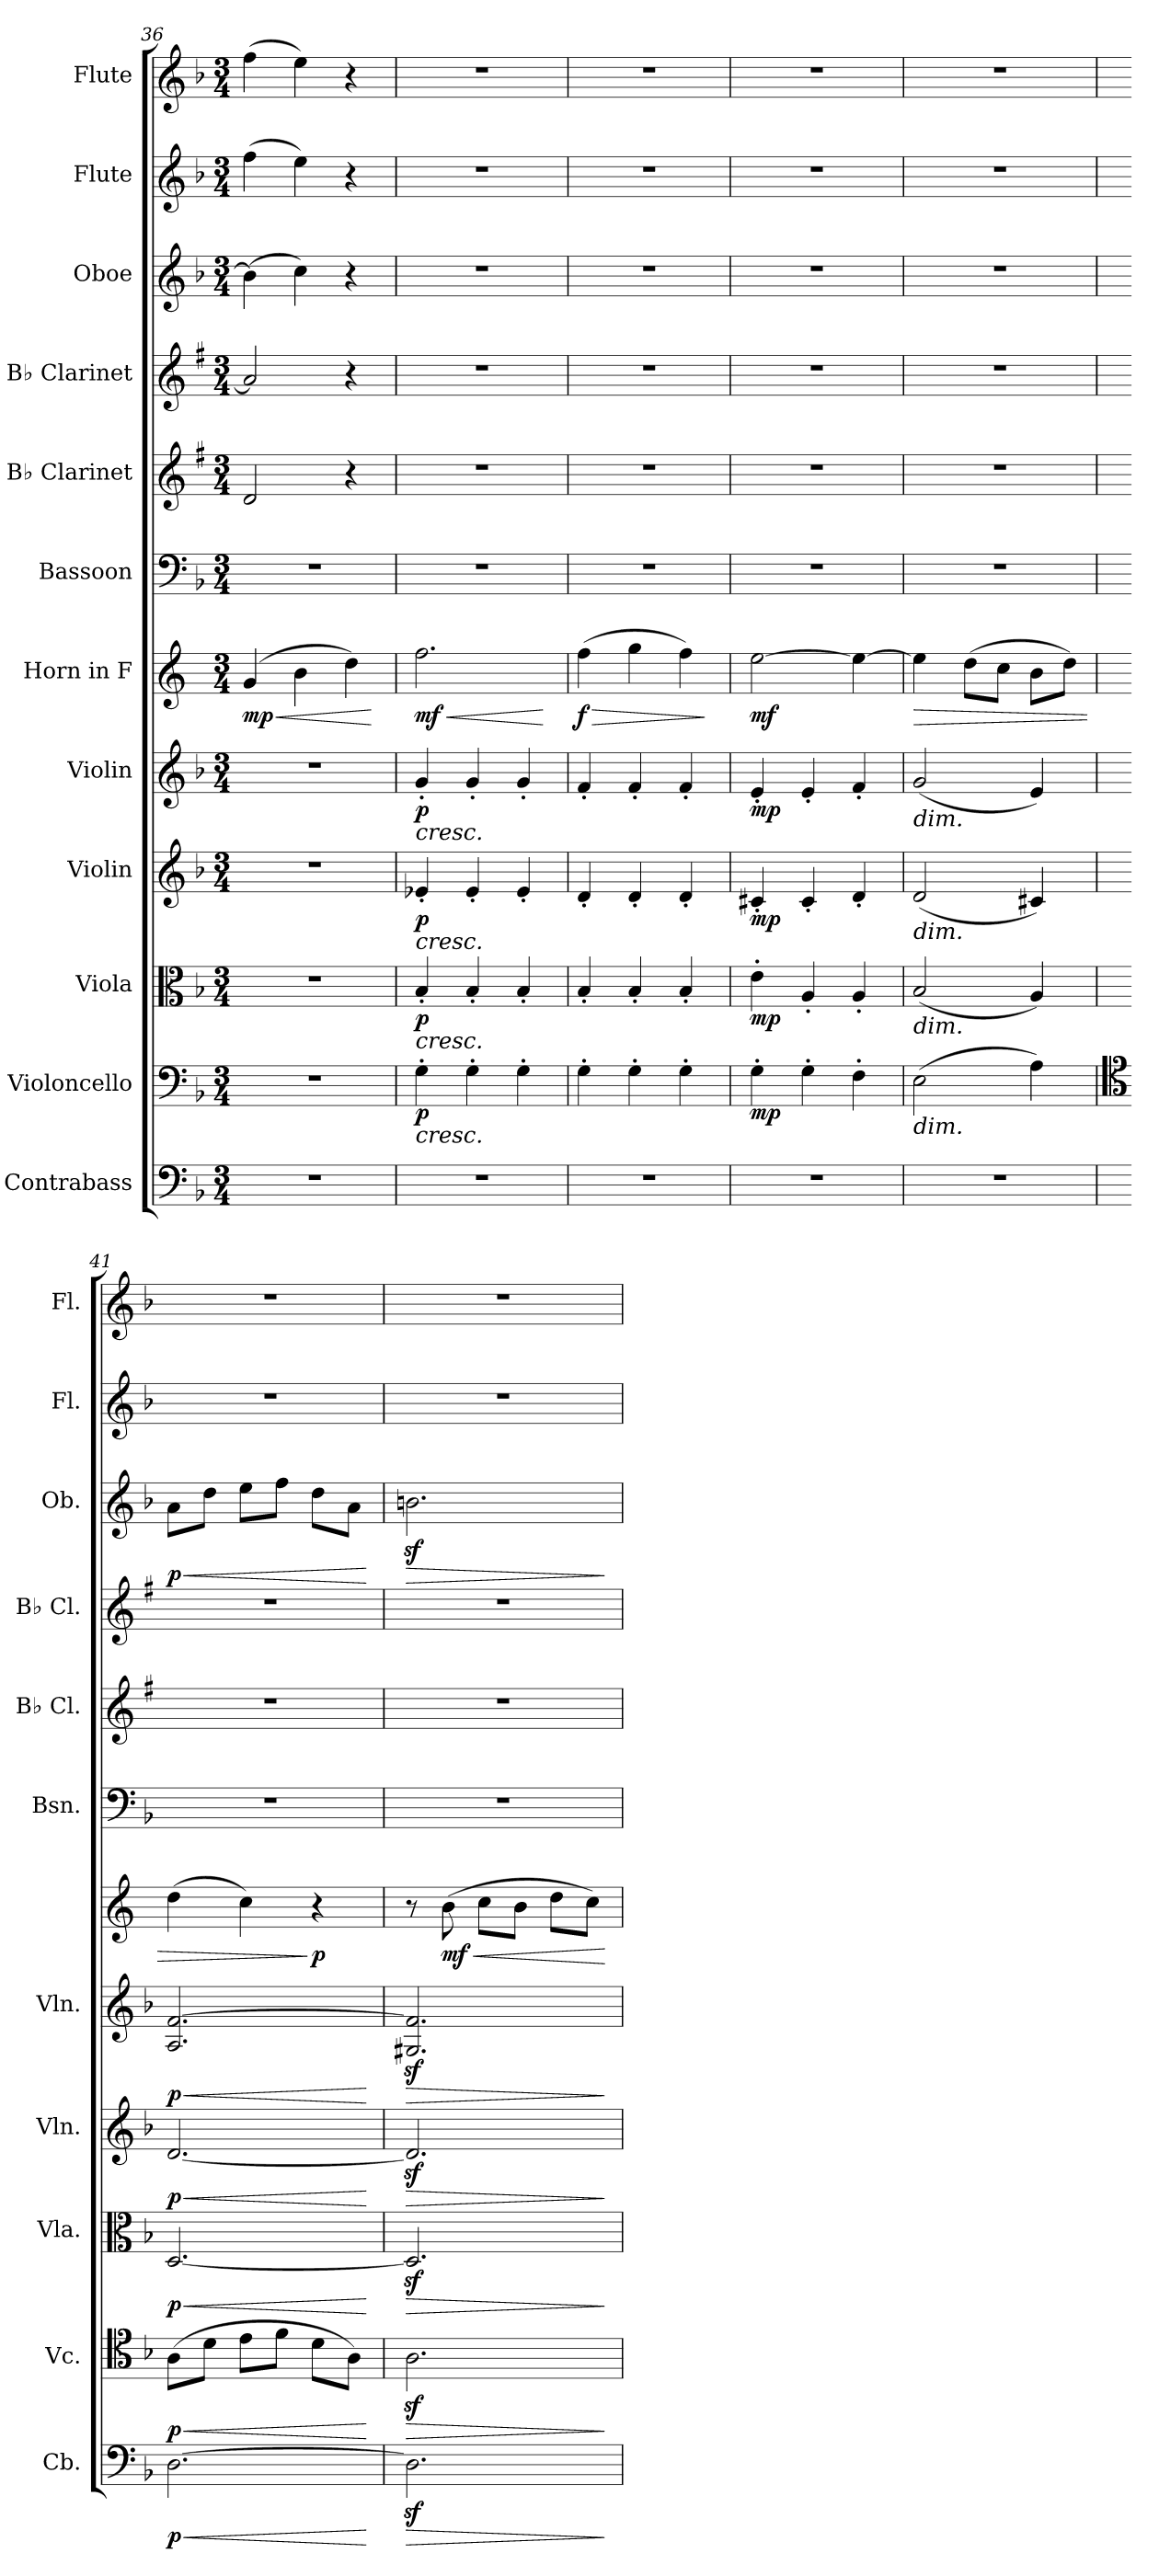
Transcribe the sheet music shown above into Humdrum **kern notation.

**kern	**dynam	**kern	**dynam	**kern	**dynam	**kern	**dynam	**kern	**dynam	**kern	**dynam	**kern	**kern	**kern	**kern	**dynam	**kern	**kern
*part12	*part12	*part11	*part11	*part10	*part10	*part9	*part9	*part8	*part8	*part7	*part7	*part6	*part5	*part4	*part3	*part3	*part2	*part1
*staff12	*staff12	*staff11	*staff11	*staff10	*staff10	*staff9	*staff9	*staff8	*staff8	*staff7	*staff7	*staff6	*staff5	*staff4	*staff3	*staff3	*staff2	*staff1
*I"Contrabass	*	*I"Violoncello	*	*I"Viola	*	*I"Violin	*	*I"Violin	*	*I"Horn in F	*	*I"Bassoon	*I"B♭ Clarinet	*I"B♭ Clarinet	*I"Oboe	*	*I"Flute	*I"Flute
*I'Cb.	*	*I'Vc.	*	*I'Vla.	*	*I'Vln.	*	*I'Vln.	*	*	*	*I'Bsn.	*I'B♭ Cl.	*I'B♭ Cl.	*I'Ob.	*	*I'Fl.	*I'Fl.
*clefF4	*	*clefF4	*	*clefC3	*	*clefG2	*	*clefG2	*	*clefG2	*	*clefF4	*clefG2	*clefG2	*clefG2	*	*clefG2	*clefG2
*ITrd7c12	*	*	*	*	*	*	*	*	*	*ITrd4c7	*	*	*ITrd1c2	*ITrd1c2	*	*	*	*
*k[b-]	*	*k[b-]	*	*k[b-]	*	*k[b-]	*	*k[b-]	*	*k[b-]	*	*k[b-]	*k[b-]	*k[b-]	*k[b-]	*	*k[b-]	*k[b-]
*M3/4	*	*M3/4	*	*M3/4	*	*M3/4	*	*M3/4	*	*M3/4	*	*M3/4	*M3/4	*M3/4	*M3/4	*	*M3/4	*M3/4
=36	=36	=36	=36	=36	=36	=36	=36	=36	=36	=36	=36	=36	=36	=36	=36	=36	=36	=36
!	!	!	!	!	!	!	!	!	!	!	!LO:HP:b	!	!	!	!	!	!	!
!	!	!	!	!	!	!	!	!	!	!	!LO:DY:n=1:b	!	!	!	!	!	!	!
2.r	.	2.r	.	2.r	.	2.r	.	2.r	.	(>4c/	< mp	2.r	2c/	2g/]	(>4b\]	.	(>4ff\	(>4ff\
.	.	.	.	.	.	.	.	.	.	4e\	.	.	.	.	4cc\)	.	4ee\)	4ee\)
.	.	.	.	.	.	.	.	.	.	4g\)	.	.	4r	4r	4r	.	4r	4r
.	.	.	.	.	.	.	.	.	.	.	[	.	.	.	.	.	.	.
=37	=37	=37	=37	=37	=37	=37	=37	=37	=37	=37	=37	=37	=37	=37	=37	=37	=37	=37
!	!	!	!	!	!	!	!	!LO:TX:b:i:t=cresc.	!	!	!	!	!	!	!	!	!	!
!	!	!	!	!	!	!LO:TX:b:i:t=cresc.	!	!	!	!	!	!	!	!	!	!	!	!
!	!	!	!	!LO:TX:b:i:t=cresc.	!	!	!	!	!	!	!	!	!	!	!	!	!	!
!	!	!LO:TX:b:i:t=cresc.	!	!	!	!	!	!	!	!	!	!	!	!	!	!	!	!
!	!	!	!LO:DY:b	!	!LO:DY:b	!	!LO:DY:b	!	!LO:DY:b	!	!LO:HP:b	!	!	!	!	!	!	!
!	!	!	!	!	!	!	!	!	!	!	!LO:DY:n=1:b	!	!	!	!	!	!	!
2.r	.	4G'\	p	4B-'/	p	4e-X'/	p	4g'/	p	2.b-\	< mf	2.r	2.r	2.r	2.r	.	2.r	2.r
.	.	4G'\	.	4B-'/	.	4e-'/	.	4g'/	.	.	.	.	.	.	.	.	.	.
.	.	4G'\	.	4B-'/	.	4e-'/	.	4g'/	.	.	.	.	.	.	.	.	.	.
.	.	.	.	.	.	.	.	.	.	.	[	.	.	.	.	.	.	.
=38	=38	=38	=38	=38	=38	=38	=38	=38	=38	=38	=38	=38	=38	=38	=38	=38	=38	=38
!	!	!	!	!	!	!	!	!	!	!	!LO:HP:b	!	!	!	!	!	!	!
!	!	!	!	!	!	!	!	!	!	!	!LO:DY:n=1:b	!	!	!	!	!	!	!
2.r	.	4G'\	.	4B-'/	.	4d'/	.	4f'/	.	(>4b-\	> f	2.r	2.r	2.r	2.r	.	2.r	2.r
.	.	4G'\	.	4B-'/	.	4d'/	.	4f'/	.	4cc\	.	.	.	.	.	.	.	.
.	.	4G'\	.	4B-'/	.	4d'/	.	4f'/	.	4b-\)	.	.	.	.	.	.	.	.
.	.	.	.	.	.	.	.	.	.	.	]	.	.	.	.	.	.	.
=39	=39	=39	=39	=39	=39	=39	=39	=39	=39	=39	=39	=39	=39	=39	=39	=39	=39	=39
!	!	!	!LO:DY:b	!	!LO:DY:b	!	!LO:DY:b	!	!LO:DY:b	!	!LO:DY:b	!	!	!	!	!	!	!
2.r	.	4G'\	mp	4e'\	mp	4c#X'/	mp	4e'/	mp	[2a\	mf	2.r	2.r	2.r	2.r	.	2.r	2.r
.	.	4G'\	.	4A'/	.	4c#'/	.	4e'/	.	.	.	.	.	.	.	.	.	.
.	.	4F'\	.	4A'/	.	4d'/	.	4f'/	.	4a\_	.	.	.	.	.	.	.	.
=40	=40	=40	=40	=40	=40	=40	=40	=40	=40	=40	=40	=40	=40	=40	=40	=40	=40	=40
!	!	!	!	!	!	!	!	!LO:TX:b:i:t=dim.	!	!	!	!	!	!	!	!	!	!
!	!	!	!	!	!	!LO:TX:b:i:t=dim.	!	!	!	!	!	!	!	!	!	!	!	!
!	!	!	!	!LO:TX:b:i:t=dim.	!	!	!	!	!	!	!	!	!	!	!	!	!	!
!	!	!LO:TX:b:i:t=dim.	!	!	!	!	!	!	!	!	!	!	!	!	!	!	!	!
!	!	!	!	!	!	!	!	!	!	!	!LO:HP:b	!	!	!	!	!	!	!
2.r	.	(>2E\	.	(<2B-/	.	(<2d/	.	(<2g/	.	4a\]	>	2.r	2.r	2.r	2.r	.	2.r	2.r
.	.	.	.	.	.	.	.	.	.	(>8g\L	.	.	.	.	.	.	.	.
.	.	.	.	.	.	.	.	.	.	8f\J	.	.	.	.	.	.	.	.
.	.	4A\)	.	4A/)	.	4c#X/)	.	4e/)	.	8e\L	.	.	.	.	.	.	.	.
.	.	.	.	.	.	.	.	.	.	8g\J)	.	.	.	.	.	.	.	.
=41	=41	=41	=41	=41	=41	=41	=41	=41	=41	=41	=41	=41	=41	=41	=41	=41	=41	=41
*	*	*clefC4	*	*	*	*	*	*	*	*	*	*	*	*	*	*	*	*
!	!LO:HP:b	!	!LO:HP:b	!	!LO:HP:b	!	!LO:HP:b	!	!LO:HP:b	!	!	!	!	!	!	!LO:HP:b	!	!
!	!LO:DY:n=1:b	!	!LO:DY:n=1:b	!	!LO:DY:n=1:b	!	!LO:DY:n=1:b	!	!LO:DY:n=1:b	!	!	!	!	!	!	!LO:DY:n=1:b	!	!
[2.DD\	< p	(>8A\L	< p	[2.D/	< p	[2.d/	< p	2.A/ [2.f/	< p	(>4g\	.	2.r	2.r	2.r	8a\L	< p	2.r	2.r
.	.	8d\J	.	.	.	.	.	.	.	.	.	.	.	.	8dd\J	.	.	.
.	.	8e\L	.	.	.	.	.	.	.	4f\)	.	.	.	.	8ee\L	.	.	.
.	.	8f\J	.	.	.	.	.	.	.	.	.	.	.	.	8ff\J	.	.	.
!	!	!	!	!	!	!	!	!	!	!	!LO:DY:n=1:b	!	!	!	!	!	!	!
.	.	8d\L	.	.	.	.	.	.	.	4r	] p	.	.	.	8dd\L	.	.	.
.	.	8A\J)	.	.	.	.	.	.	.	.	.	.	.	.	8a\J	.	.	.
.	[	.	[	.	[	.	[	.	[	.	.	.	.	.	.	[	.	.
=42	=42	=42	=42	=42	=42	=42	=42	=42	=42	=42	=42	=42	=42	=42	=42	=42	=42	=42
!	!LO:HP:b	!	!LO:HP:b	!	!LO:HP:b	!	!LO:HP:b	!	!LO:HP:b	!	!	!	!	!	!	!LO:HP:b	!	!
2.DDz<\]	>	2.Az<\	>	2.Dz</]	>	2.dz</]	>	2.G#X/z< 2.f/]z<	>	8r	.	2.r	2.r	2.r	2.bnz<\	>	2.r	2.r
!	!	!	!	!	!	!	!	!	!	!	!LO:HP:b	!	!	!	!	!	!	!
!	!	!	!	!	!	!	!	!	!	!	!LO:DY:n=1:b	!	!	!	!	!	!	!
.	.	.	.	.	.	.	.	.	.	(>8e\	< mf	.	.	.	.	.	.	.
.	.	.	.	.	.	.	.	.	.	8f\L	.	.	.	.	.	.	.	.
.	.	.	.	.	.	.	.	.	.	8e\J	.	.	.	.	.	.	.	.
.	.	.	.	.	.	.	.	.	.	8g\L	.	.	.	.	.	.	.	.
.	.	.	.	.	.	.	.	.	.	8f\J)	.	.	.	.	.	.	.	.
.	]	.	]	.	]	.	]	.	]	.	[	.	.	.	.	]	.	.
=	=	=	=	=	=	=	=	=	=	=	=	=	=	=	=	=	=	=
*-	*-	*-	*-	*-	*-	*-	*-	*-	*-	*-	*-	*-	*-	*-	*-	*-	*-	*-
